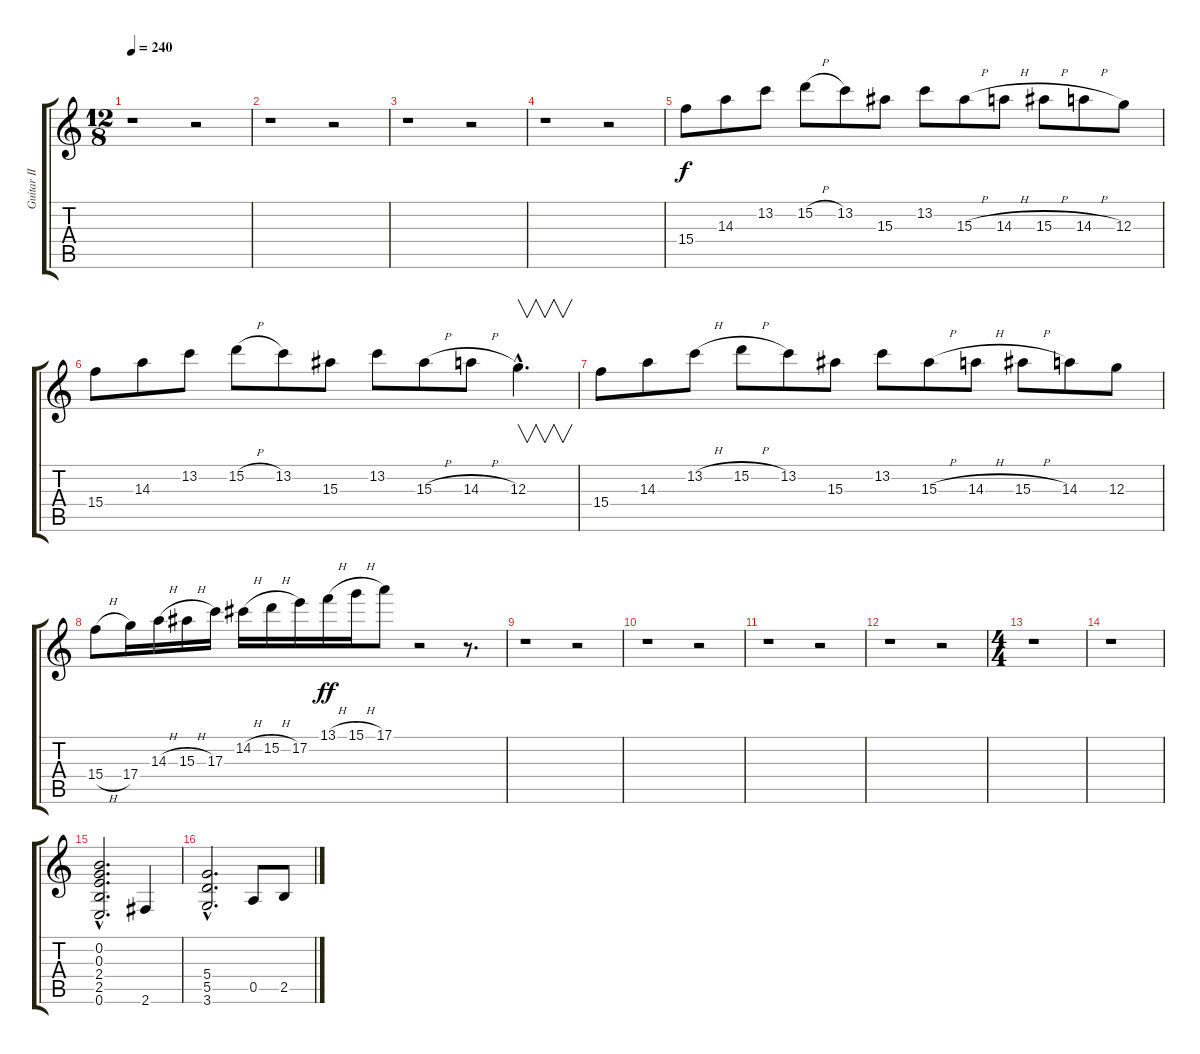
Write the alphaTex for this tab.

\track ("Guitar II" "Guitar II") {instrument overdrivenguitar}
\staff {score tabs}
\tuning (E4 B3 G3 D3 A2 E2) {hide}
\ts (12 8)
\tempo 240
\clef g2
\ks c
r.1{dy ff} r.2 |
r.1 r.2 |
r.1 r.2 |
r.1 r.2 |
15.4.8{dy f} 14.3.8 13.2.8 15.2{h}.8 13.2.8 15.3.8 13.2.8 15.3{h}.8 14.3{h}.8 15.3{h}.8 14.3{h}.8 12.3.8 |
15.4.8 14.3.8 13.2.8 15.2{h}.8 13.2.8 15.3.8 13.2.8 15.3{h}.8 14.3{h}.8 12.3{hac}.4{v d} |
15.4.8 14.3.8 13.2{h}.8 15.2{h}.8 13.2.8 15.3.8 13.2.8 15.3{h}.8 14.3{h}.8 15.3{h}.8 14.3.8 12.3.8 |
15.4{h}.8 17.4.16 14.3{h}.16 15.3{h}.16 17.3.16 14.2{h}.16 15.2{h}.16 17.2.16 13.1{h}.16{dy ff} 15.1{h}.16 17.1.8 r.2 r.8{d} |
r.1 r.2 |
r.1 r.2 |
r.1 r.2 |
r.1 r.2 |
\ts (4 4)
r.1 |
r.1 |
(0.2{hac} 0.3{hac} 2.4{hac} 2.5{hac} 0.6{hac}).2{d} 2.6.4 |
(5.4{hac} 5.5{hac} 3.6{hac}).2{d} 0.5.8 2.5.8
